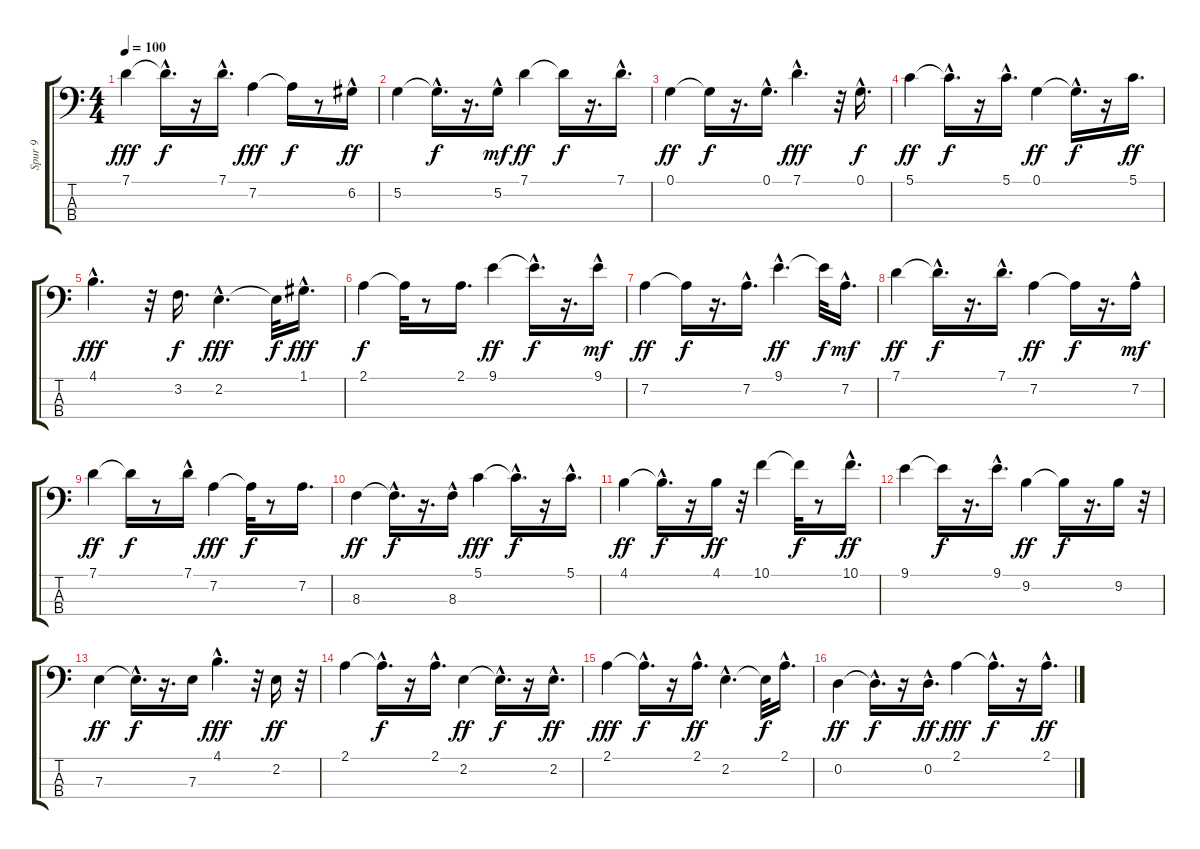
\track ("Spur 9" "Spur 9") {instrument acousticbass}
\staff {score tabs}
\tuning (G2 D2 A1 E1) {hide}
\ts (4 4)
\tempo 100
\clef f4
\ks c
7.1.4{dy fff} 7.1{hac t}.16{d dy f} r.16 7.1{hac}.16{d} 7.2.4{dy fff} 7.2{t}.16{dy f} r.8 6.2{hac}.16{dy ff} |
5.2.4 5.2{hac t}.16{d dy f} r.16{d} 5.2{hac}.16{dy mf} 7.1.4{dy ff} 7.1{t}.16{dy f} r.16{d} 7.1{hac}.16{d} |
0.1.4{dy ff} 0.1{t}.16{dy f} r.16{d} 0.1{hac}.16{d} 7.1{hac}.4{d dy fff} r.32 0.1{hac}.16{d dy f} |
5.1.4{dy ff} 5.1{hac t}.16{d dy f} r.16 5.1{hac}.16{d} 0.1.4{dy ff} 0.1{hac t}.16{d dy f} r.16 5.1.16{d dy ff} |
4.1{hac}.4{d dy fff} r.32 3.2.16{d dy f} 2.2{hac}.4{d dy fff} 2.2{t}.32{dy f} 1.1{hac}.16{d dy fff} |
2.1.4{dy f} 2.1{t}.32 r.8 2.1.16{d} 9.1.4{dy ff} 9.1{hac t}.16{d dy f} r.16{d} 9.1{hac}.16{dy mf} |
7.2.4{dy ff} 7.2{t}.16{dy f} r.16{d} 7.2{hac}.16{d} 9.1{hac}.4{d dy ff} 9.1{t}.32{dy f} 7.2{hac}.16{d dy mf} |
7.1.4{dy ff} 7.1{hac t}.16{d dy f} r.16{d} 7.1{hac}.16{d} 7.2.4{dy ff} 7.2{t}.16{dy f} r.16{d} 7.2{hac}.16{dy mf} |
7.1.4{dy ff} 7.1{t}.16{dy f} r.8 7.1{hac}.16 7.2.4{dy fff} 7.2{t}.32{dy f} r.8 7.2.16{d} |
8.3.4{dy ff} 8.3{hac t}.16{d dy f} r.16{d} 8.3{hac}.16 5.1.4{dy fff} 5.1{hac t}.16{d dy f} r.16 5.1{hac}.16{d} |
4.1.4{dy ff} 4.1{hac t}.16{d dy f} r.16 4.1.16{dy ff} r.32 10.1.4 10.1{t}.32{dy f} r.8 10.1{hac}.16{d dy ff} |
9.1.4 9.1{t}.16{dy f} r.16{d} 9.1{hac}.16{d} 9.2.4{dy ff} 9.2{t}.16{dy f} r.16{d} 9.2.16 r.32 |
7.3.4{dy ff} 7.3{hac t}.16{d dy f} r.16{d} 7.3.16 4.1{hac}.4{d dy fff} r.32 2.2.16{dy ff} r.32 |
2.1.4 2.1{hac t}.16{d dy f} r.16 2.1{hac}.16{d} 2.2.4{dy ff} 2.2{hac t}.16{d dy f} r.16 2.2{hac}.16{d dy ff} |
2.1.4{dy fff} 2.1{hac t}.16{d dy f} r.16 2.1{hac}.16{d dy ff} 2.2{hac}.4{d} 2.2{t}.32{dy f} 2.1{hac}.16{d} |
0.2.4{dy ff} 0.2{hac t}.16{d dy f} r.16 0.2{hac}.16{d dy ff} 2.1.4{dy fff} 2.1{hac t}.16{d dy f} r.16 2.1{hac}.16{d dy ff}
